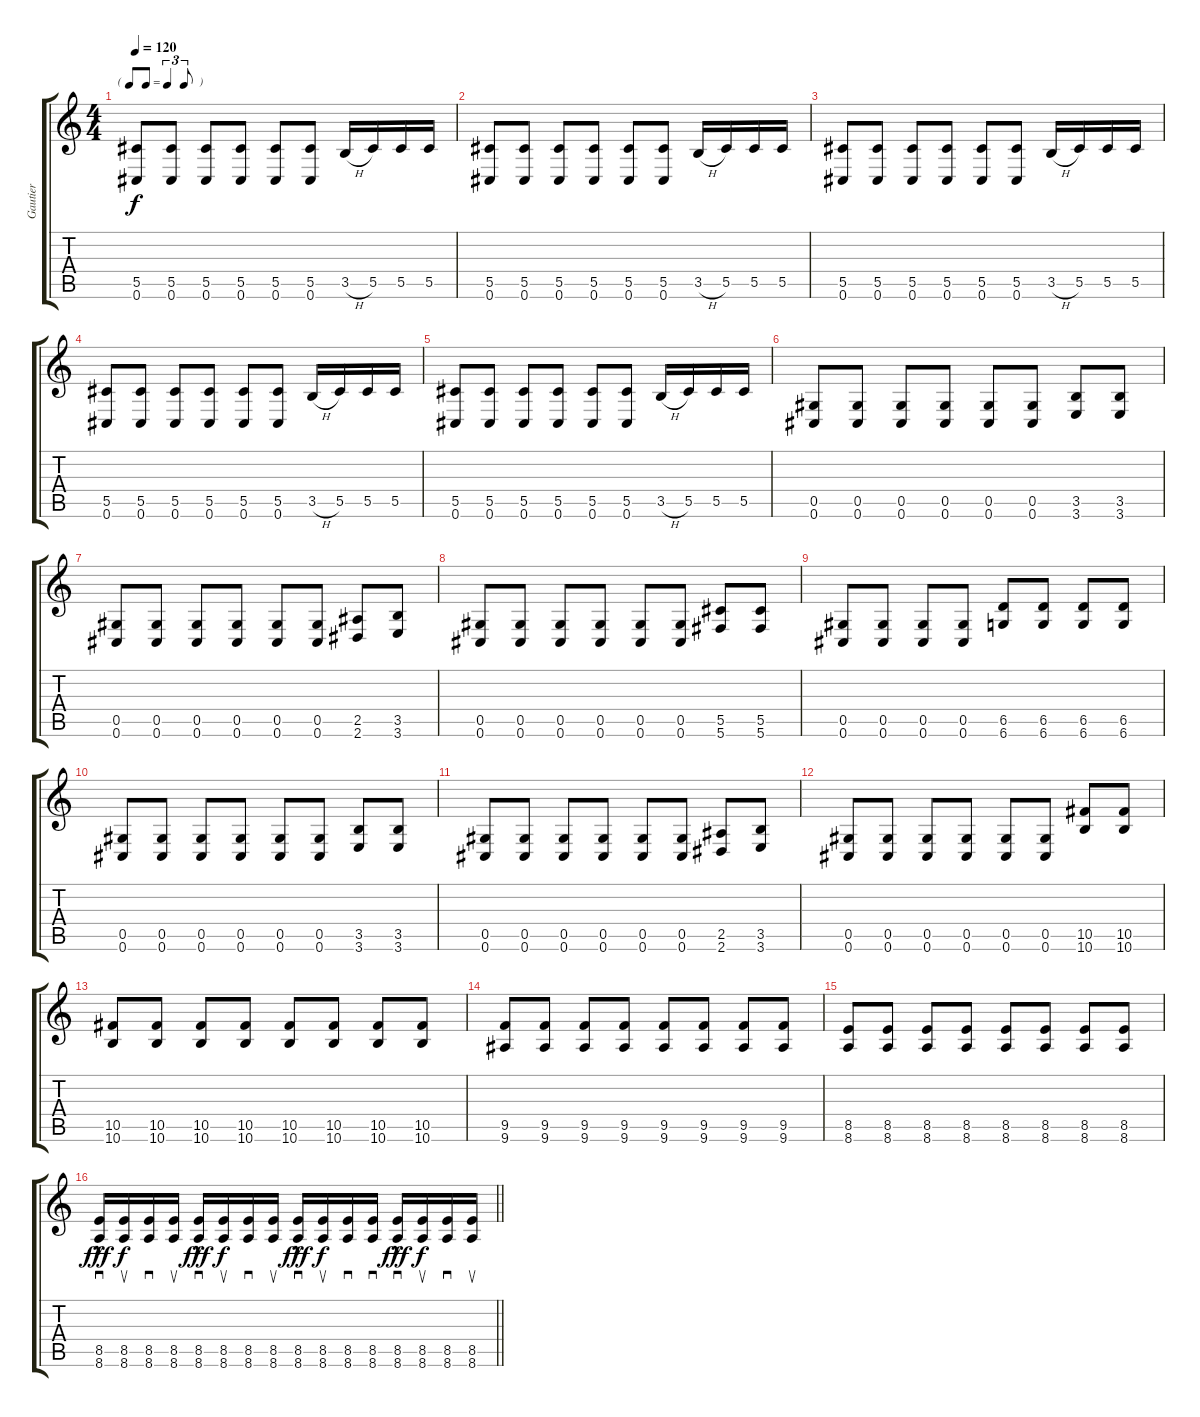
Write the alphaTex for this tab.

\track ("Gautier" "Gautier") {instrument overdrivenguitar}
\staff {score tabs}
\tuning (Eb4 Bb3 Gb3 Db3 Ab2 Db2) {hide}
\ts (4 4)
\tf triplet8th
\tempo 120
\clef g2
\ks c
(5.5 0.6).8{dy f} (5.5 0.6).8 (5.5 0.6).8 (5.5 0.6).8 (5.5 0.6).8 (5.5 0.6).8 3.5{h}.16 5.5.16 5.5.16 5.5.16 |
(5.5 0.6).8 (5.5 0.6).8 (5.5 0.6).8 (5.5 0.6).8 (5.5 0.6).8 (5.5 0.6).8 3.5{h}.16 5.5.16 5.5.16 5.5.16 |
(5.5 0.6).8 (5.5 0.6).8 (5.5 0.6).8 (5.5 0.6).8 (5.5 0.6).8 (5.5 0.6).8 3.5{h}.16 5.5.16 5.5.16 5.5.16 |
(5.5 0.6).8 (5.5 0.6).8 (5.5 0.6).8 (5.5 0.6).8 (5.5 0.6).8 (5.5 0.6).8 3.5{h}.16 5.5.16 5.5.16 5.5.16 |
(5.5 0.6).8 (5.5 0.6).8 (5.5 0.6).8 (5.5 0.6).8 (5.5 0.6).8 (5.5 0.6).8 3.5{h}.16 5.5.16 5.5.16 5.5.16 |
(0.5 0.6).8 (0.5 0.6).8 (0.5 0.6).8 (0.5 0.6).8 (0.5 0.6).8 (0.5 0.6).8 (3.5 3.6).8 (3.5 3.6).8 |
(0.5 0.6).8 (0.5 0.6).8 (0.5 0.6).8 (0.5 0.6).8 (0.5 0.6).8 (0.5 0.6).8 (2.5 2.6).8 (3.5 3.6).8 |
(0.5 0.6).8 (0.5 0.6).8 (0.5 0.6).8 (0.5 0.6).8 (0.5 0.6).8 (0.5 0.6).8 (5.5 5.6).8 (5.5 5.6).8 |
(0.5 0.6).8 (0.5 0.6).8 (0.5 0.6).8 (0.5 0.6).8 (6.5 6.6).8 (6.5 6.6).8 (6.5 6.6).8 (6.5 6.6).8 |
(0.5 0.6).8 (0.5 0.6).8 (0.5 0.6).8 (0.5 0.6).8 (0.5 0.6).8 (0.5 0.6).8 (3.5 3.6).8 (3.5 3.6).8 |
(0.5 0.6).8 (0.5 0.6).8 (0.5 0.6).8 (0.5 0.6).8 (0.5 0.6).8 (0.5 0.6).8 (2.5 2.6).8 (3.5 3.6).8 |
(0.5 0.6).8 (0.5 0.6).8 (0.5 0.6).8 (0.5 0.6).8 (0.5 0.6).8 (0.5 0.6).8 (10.5 10.6).8 (10.5 10.6).8 |
(10.5 10.6).8 (10.5 10.6).8 (10.5 10.6).8 (10.5 10.6).8 (10.5 10.6).8 (10.5 10.6).8 (10.5 10.6).8 (10.5 10.6).8 |
(9.5 9.6).8 (9.5 9.6).8 (9.5 9.6).8 (9.5 9.6).8 (9.5 9.6).8 (9.5 9.6).8 (9.5 9.6).8 (9.5 9.6).8 |
(8.5 8.6).8 (8.5 8.6).8 (8.5 8.6).8 (8.5 8.6).8 (8.5 8.6).8 (8.5 8.6).8 (8.5 8.6).8 (8.5 8.6).8 |
\barLineRight lightlight
(8.5{hac} 8.6{hac}).16{sd dy fff} (8.5 8.6).16{su dy f} (8.5 8.6).16{sd} (8.5 8.6).16{su} (8.5{hac} 8.6{hac}).16{sd dy fff} (8.5 8.6).16{su dy f} (8.5 8.6).16{sd} (8.5 8.6).16{su} (8.5{hac} 8.6{hac}).16{sd dy fff} (8.5 8.6).16{su dy f} (8.5 8.6).16{sd} (8.5 8.6).16{sd} (8.5{hac} 8.6{hac}).16{sd dy fff} (8.5 8.6).16{su dy f} (8.5 8.6).16{sd} (8.5 8.6).16{su}
